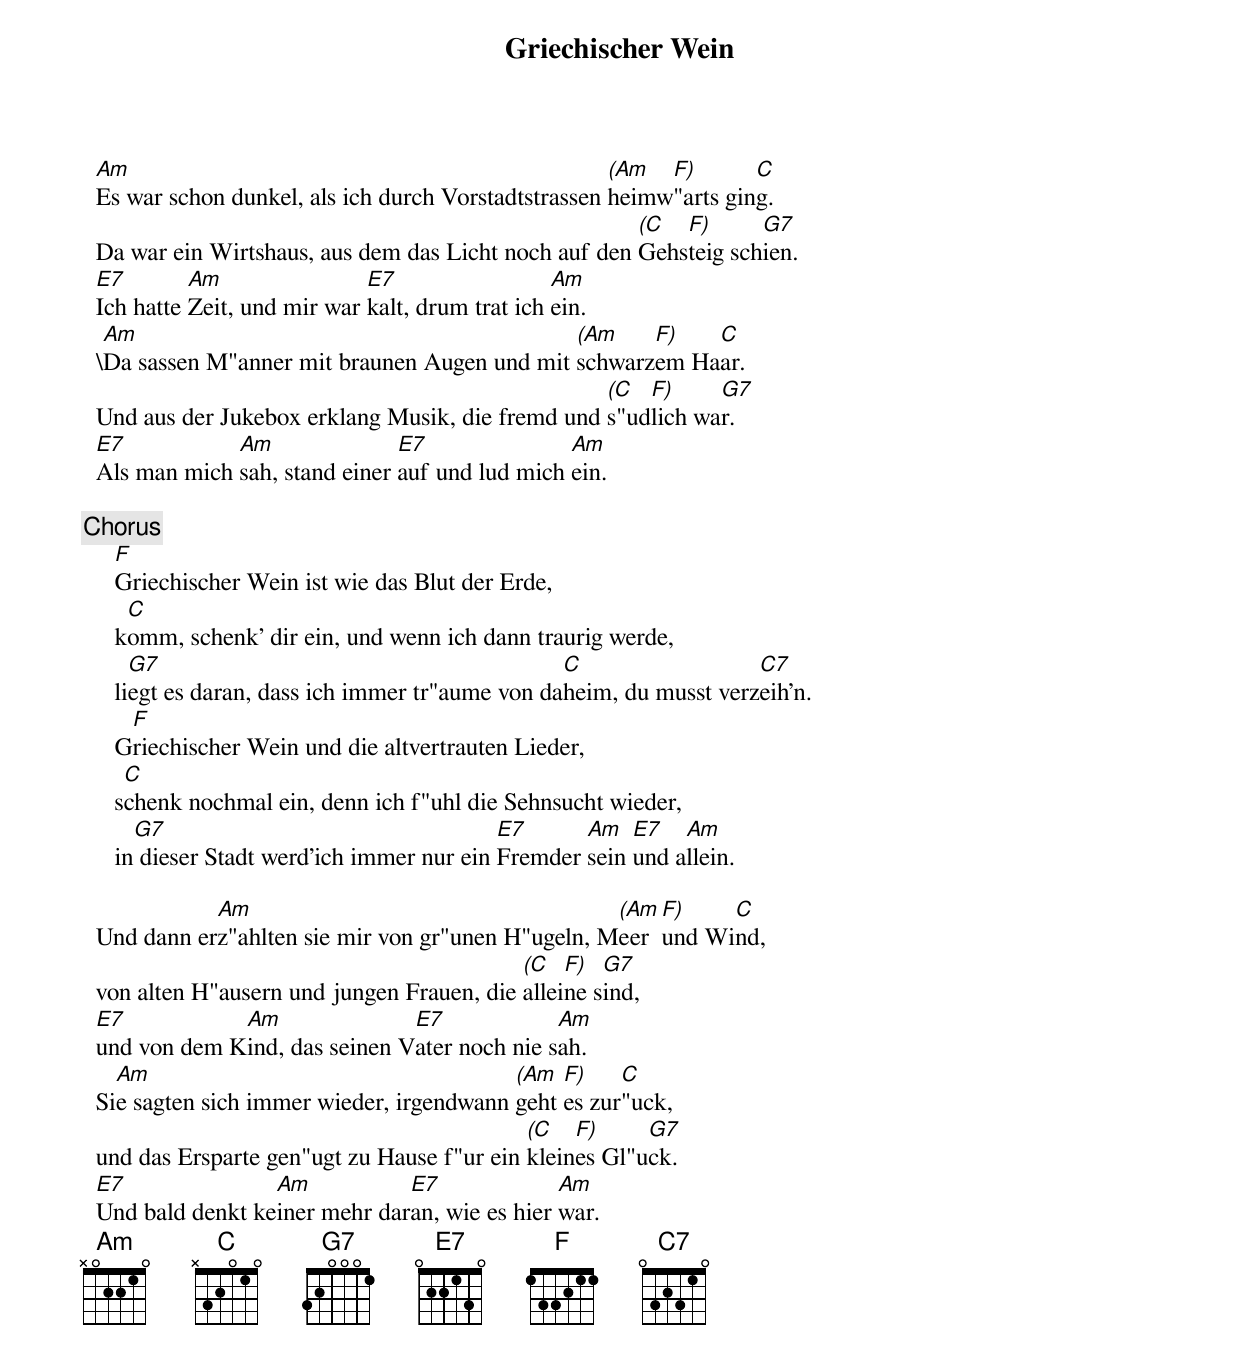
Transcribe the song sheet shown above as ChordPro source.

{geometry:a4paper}
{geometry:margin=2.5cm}
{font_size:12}

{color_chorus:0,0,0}
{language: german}

{title: Griechischer Wein}

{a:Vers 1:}
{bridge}
  [Am]Es war schon dunkel, als ich durch Vorstadtstrassen [(Am]heimw[F)]"arts gin[C]g.
  Da war ein Wirtshaus, aus dem das Licht noch auf den [(C]Gehs[F)]teig sch[G7]ien.
  [E7]Ich hatte [Am]Zeit, und mir war [E7]kalt, drum trat ich [Am]ein.
  \\
  [Am]Da sassen M"anner mit braunen Augen und mit [(Am]schwarz[F)]em Ha[C]ar.
  Und aus der Jukebox erklang Musik, die fremd und [(C]s"ud[F)]lich wa[G7]r.
  [E7]Als man mich [Am]sah, stand einer [E7]auf und lud mich [Am]ein.
{/bridge}

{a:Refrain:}
{chorus}
     [F]Griechischer Wein ist wie das Blut der Erde,
     k[C]omm, schenk' dir ein, und wenn ich dann traurig werde,
     li[G7]egt es daran, dass ich immer tr"aume von da[C]heim, du musst verz[C7]eih'n.
     G[F]riechischer Wein und die altvertrauten Lieder,
     s[C]chenk nochmal ein, denn ich f"uhl die Sehnsucht wieder,
     in[G7] dieser Stadt werd'ich immer nur ein [E7]Fremder [Am]sein [E7]und a[Am]llein.
{/chorus}

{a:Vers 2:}
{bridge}
  Und dann er[Am]z"ahlten sie mir von gr"unen H"ugeln, M[(Am]eer [F)]und Wi[C]nd,
  von alten H"ausern und jungen Frauen, die [(C]allei[F)]ne s[G7]ind,
  [E7]und von dem K[Am]ind, das seinen V[E7]ater noch nie s[Am]ah.
  Si[Am]e sagten sich immer wieder, irgendwann [(Am]geht [F)]es zur[C]"uck,
  und das Ersparte gen"ugt zu Hause f"ur ein [(C]klein[F)]es Gl"u[G7]ck.
  [E7]Und bald denkt ke[Am]iner mehr dar[E7]an, wie es hier [Am]war.
{/bridge}
